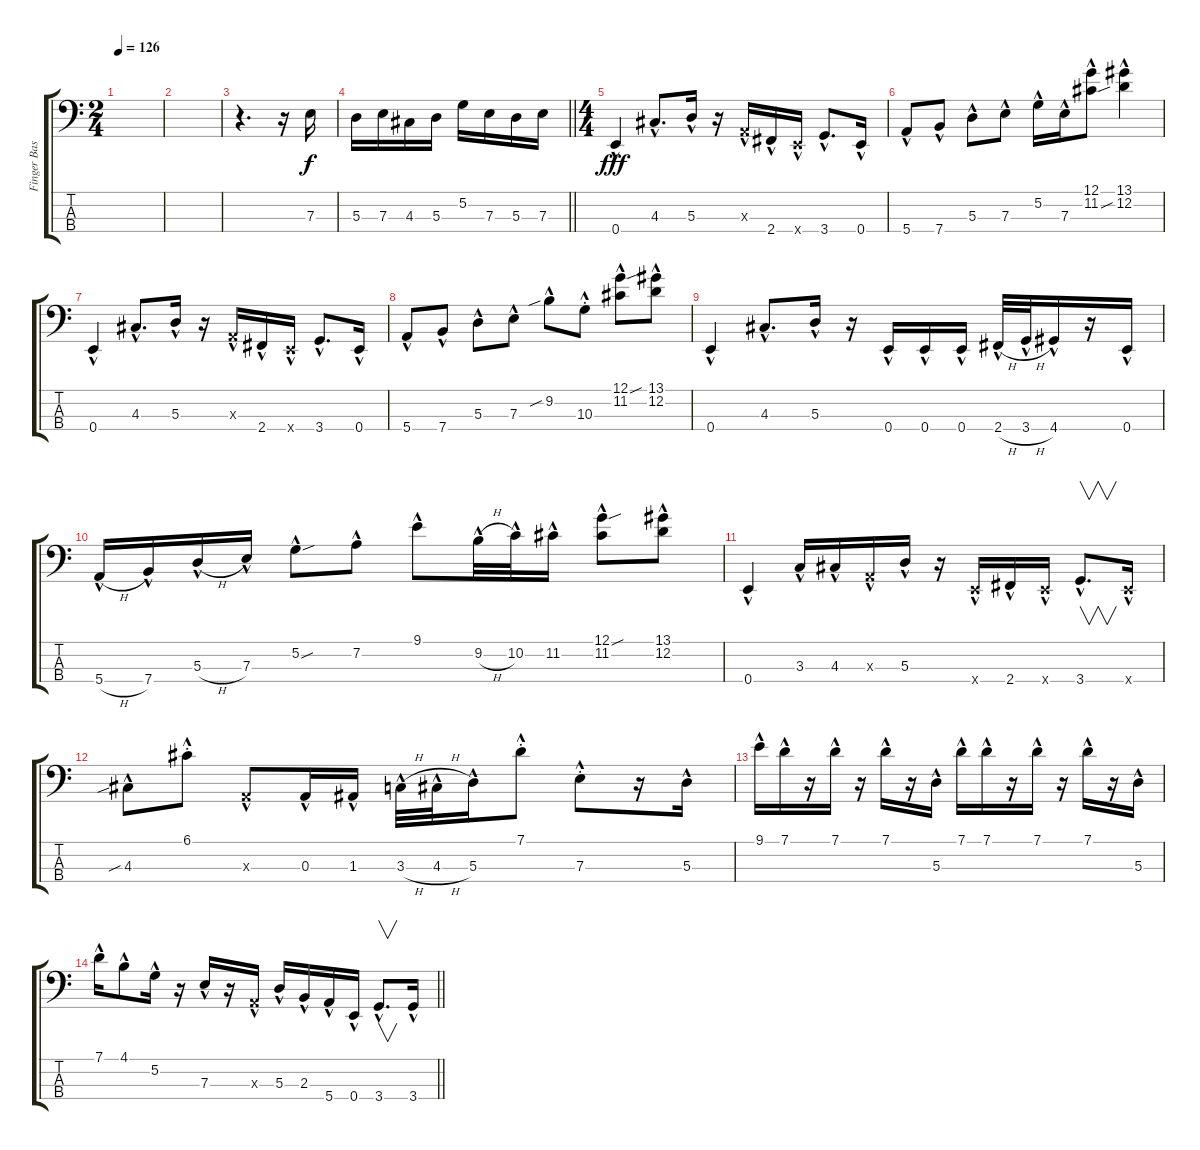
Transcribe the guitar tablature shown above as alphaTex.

\track ("Finger Bass" "Finger Bas") {instrument electricbassfinger}
\staff {score tabs}
\tuning (G2 D2 A1 E1) {hide}
\ts (2 4)
\tempo 126
\clef f4
\ks c
|
|
r.4{d} r.16 7.3.16 |
\barLineRight lightlight
5.3.16 7.3.16 4.3.16 5.3.16 5.2.16 7.3.16 5.3.16 7.3.16 |
\ts (4 4)
0.4{hac}.4{dy fff} 4.3{hac}.8{d} 5.3{hac}.16 r.16 0.3{hac x}.16 2.4{hac}.16 0.4{hac x}.16 3.4{hac}.8{d} 0.4{hac}.16 |
5.4{hac}.8 7.4{hac}.8 5.3{hac}.8 7.3{hac}.8 5.2{hac}.16 7.3{hac}.16 (12.1{hac} 11.2{sou hac}).8 (13.1{hac} 12.2{hac}).4 |
0.4{hac}.4 4.3{hac}.8{d} 5.3{hac}.16 r.16 0.3{hac x}.16 2.4{hac}.16 0.4{hac x}.16 3.4{hac}.8{d} 0.4{hac}.16 |
5.4{hac}.8 7.4{hac}.8 5.3{hac}.8 7.3{hac}.8 9.2{sib hac}.8 10.3{hac st}.8 (12.1{sou hac} 11.2{hac}).8 (13.1{hac} 12.2{hac}).8 |
0.4{hac}.4 4.3{hac}.8{d} 5.3{hac}.16 r.16 0.4{hac}.16 0.4{hac}.16 0.4{hac}.16 2.4{h hac}.32 3.4{h hac}.32 4.4{hac}.16 r.16 0.4{hac}.16 |
5.4{h hac}.16 7.4{hac}.16 5.3{h hac}.16 7.3{hac}.16 5.2{sou hac}.8 7.2{hac}.8 9.1{hac}.8 9.2{h hac}.32 10.2{hac}.32 11.2{hac}.16 (12.1{sou hac} 11.2{hac}).8 (13.1{hac} 12.2{hac}).8 |
0.4{hac}.4 3.3{hac}.16 4.3{hac}.16 0.3{hac x}.16 5.3{hac}.16 r.16 0.4{hac x}.16 2.4{hac}.16 0.4{hac x}.16 3.4{hac}.8{v d} 0.4{hac x}.16 |
4.3{sib hac}.8 6.1{hac st}.8 0.3{hac x}.8 0.3{hac}.16 1.3{hac}.16 3.3{h hac}.32 4.3{h hac}.32 5.3{hac}.16 7.1{hac st}.8 7.3{hac st}.8 r.16 5.3{hac}.16 |
9.1{hac}.16 7.1{hac}.16 r.16 7.1{hac}.16 r.16 7.1{hac}.16 r.16 5.3{hac}.16 7.1{hac}.16 7.1{hac}.16 r.16 7.1{hac}.16 r.16 7.1{hac}.16 r.16 5.3{hac}.16 |
\barLineRight lightlight
7.1{hac}.16 4.1{hac}.8 5.2{hac}.16 r.16 7.3{hac}.16 r.16 0.3{hac x}.16 5.3{hac}.16 2.3{hac}.16 5.4{hac}.16 0.4{hac}.16 3.4{hac}.8{v d} 3.4{hac}.16
